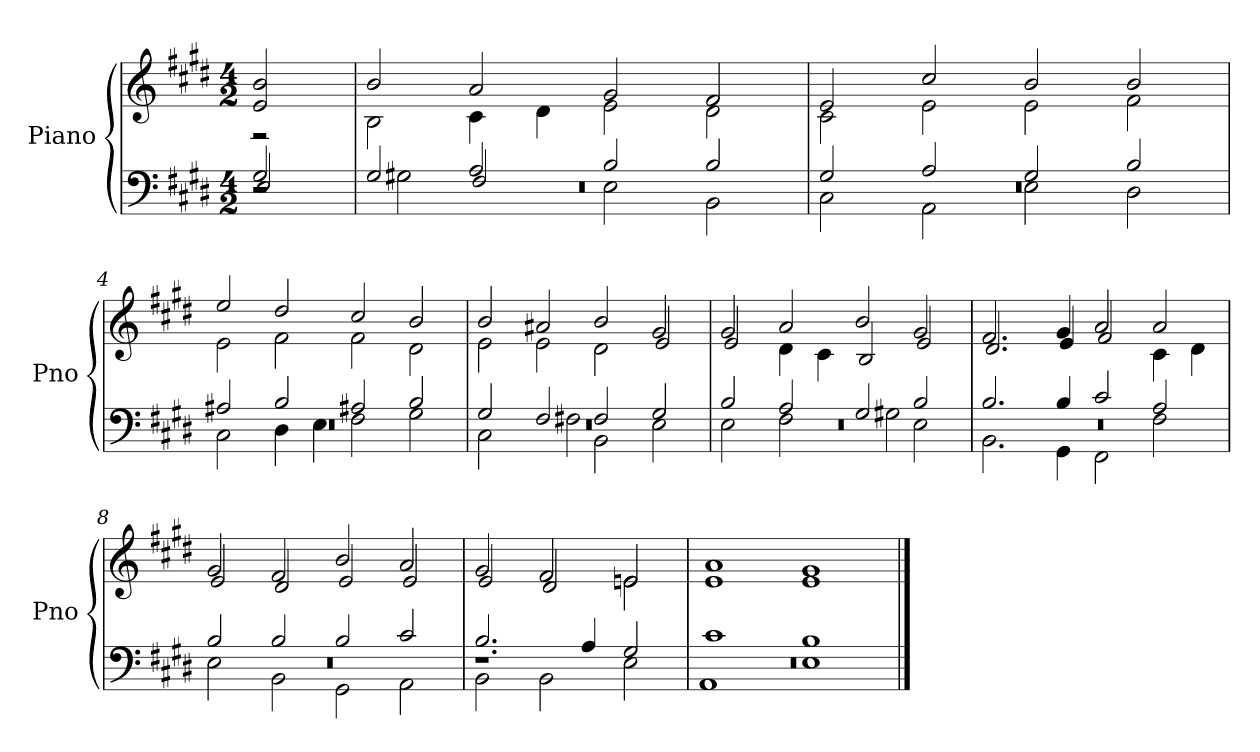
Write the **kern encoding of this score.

**kern	**kern
*part1	*part1
*staff2	*staff1
*I"Piano	*
*I'Pno	*
*clefF4	*clefG2
*k[f#c#g#d#]	*k[f#c#g#d#]
*E:	*E:
*M4/2	*M4/2
=1	=1
*^	*^
*	*^	*	*
2r	2G#/	2E/	2e/ 2b/	2r
=2	=2	=2	=2	=2
0r	2G#/	2G#X\	2b/	2B\
.	2A/	2F#/	2a/	4c#\
.	.	.	.	4d#\
.	2B/	2E\	2g#/	2e\
.	2B/	2BB\	2f#/	2d#\
=3	=3	=3	=3	=3
0r	2G#/	2C#\	2e/	2c#\
.	2A/	2AA\	2cc#/	2e\
.	2G#/	2E\	2b/	2e\
.	2B/	2D#\	2b/	2f#\
=4	=4	=4	=4	=4
0r	2A#X/	2C#\	2ee/	2e\
.	2B/	4D#\	2dd#/	2f#\
.	.	4E\	.	.
.	2A#X/	2F#\	2cc#/	2f#\
.	2B/	2G#\	2b/	2d#\
=5	=5	=5	=5	=5
0r	2G#/	2C#\	2b/	2e\
.	2F#/	2F#X\	2a#X/	2e\
.	2F#/	2BB\	2b/	2d#\
.	2G#/	2E\	2g#/	2e/
=6	=6	=6	=6	=6
0r	2B/	2E\	2g#/	2e/
.	2A/	2F#\	2a/	4d#\
.	.	.	.	4c#\
.	2G#/	2G#X\	2b/	2B/
.	2B/	2E\	2g#/	2e/
=7	=7	=7	=7	=7
0r	2.B/	2.BB\	2.f#/	2.d#/
.	4B/	4GG#\	4g#/	4e/
.	2c#/	2FF#\	2a/	2f#/
.	2A/	2F#\	2a/	4c#\
.	.	.	.	4d#\
!!LO:LB:g=z	!!
=8	=8	=8	=8	=8
0r	2B/	2E\	2g#/	2e/
.	2B/	2BB\	2f#/	2d#/
.	2B/	2GG#\	2b/	2e/
.	2c#/	2AA\	2a/	2e/
=9	=9	=9	=9	=9
1.r	2.B/	2BB\	2g#/	2e/
.	.	2BB\	2f#/	2d#/
.	4A/	.	.	.
.	2G#/	2E\	2e/	2en\
=10	=10	=10	=10	=10
0r	1c#	1AA	1a	1e
.	1B	1E	1g#	1e
*v	*v	*v	*	*
*	*v	*v
==	==
*-	*-
